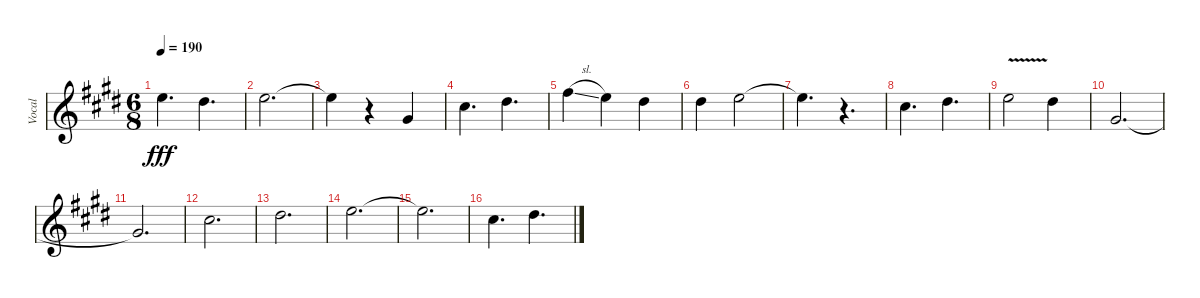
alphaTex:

\track ("Vocal" "Vocal") {instrument altosax}
\staff {score}
\tuning (Db4 Ab3 E3 B2 Gb2 B1) {hide}
\ts (6 8)
\tempo 190
\clef g2
\ks c#minor
15.1.4{d dy fff} 14.1.4{d} |
15.1.2{d} |
15.1{t}.4 r.4 16.3.4 |
17.2.4{d} 14.1.4{d} |
17.1{sl}.4 15.1.4 14.1.4 |
14.1.4 15.1.2 |
15.1{t}.4{d} r.4{d} |
12.1.4{d} 14.1.4{d} |
15.1{v}.2 14.1.4 |
12.2.2{d} |
12.2{t}.2{d} |
12.1.2{d} |
14.1.2{d} |
15.1.2{d} |
15.1{t}.2{d} |
12.1.4{d} 14.1.4{d}
